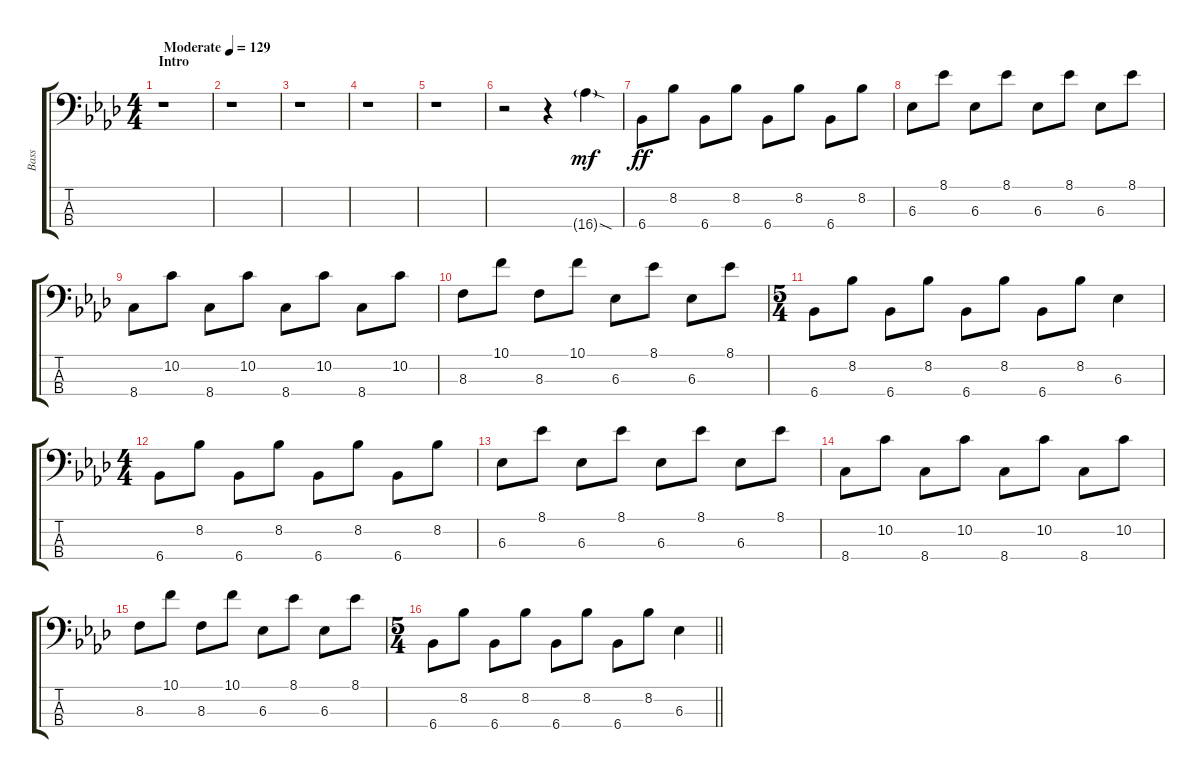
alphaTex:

\track ("Bass" "Bass") {instrument electricbasspick}
\staff {score tabs}
\tuning (G2 D2 A1 E1) {hide}
\ts (4 4)
\section ("" "Intro")
\tempo (129 "Moderate")
\clef f4
\ks ab
r.1{dy mf instrument electricbasspick} |
r.1 |
r.1 |
r.1 |
r.1 |
r.2 r.4 16.4{sod g}.4 |
6.4.8{dy ff} 8.2.8 6.4.8 8.2.8 6.4.8 8.2.8 6.4.8 8.2.8 |
6.3.8 8.1.8 6.3.8 8.1.8 6.3.8 8.1.8 6.3.8 8.1.8 |
8.4.8 10.2.8 8.4.8 10.2.8 8.4.8 10.2.8 8.4.8 10.2.8 |
8.3.8 10.1.8 8.3.8 10.1.8 6.3.8 8.1.8 6.3.8 8.1.8 |
\ts (5 4)
6.4.8 8.2.8{beam split} 6.4.8 8.2.8{beam split} 6.4.8 8.2.8 6.4.8 8.2.8 6.3.4 |
\ts (4 4)
6.4.8 8.2.8 6.4.8 8.2.8 6.4.8 8.2.8 6.4.8 8.2.8 |
6.3.8 8.1.8 6.3.8 8.1.8 6.3.8 8.1.8 6.3.8 8.1.8 |
8.4.8 10.2.8 8.4.8 10.2.8 8.4.8 10.2.8 8.4.8 10.2.8 |
8.3.8 10.1.8 8.3.8 10.1.8 6.3.8 8.1.8 6.3.8 8.1.8 |
\ts (5 4)
\barLineRight lightlight
6.4.8 8.2.8{beam split} 6.4.8 8.2.8{beam split} 6.4.8 8.2.8 6.4.8 8.2.8 6.3.4
